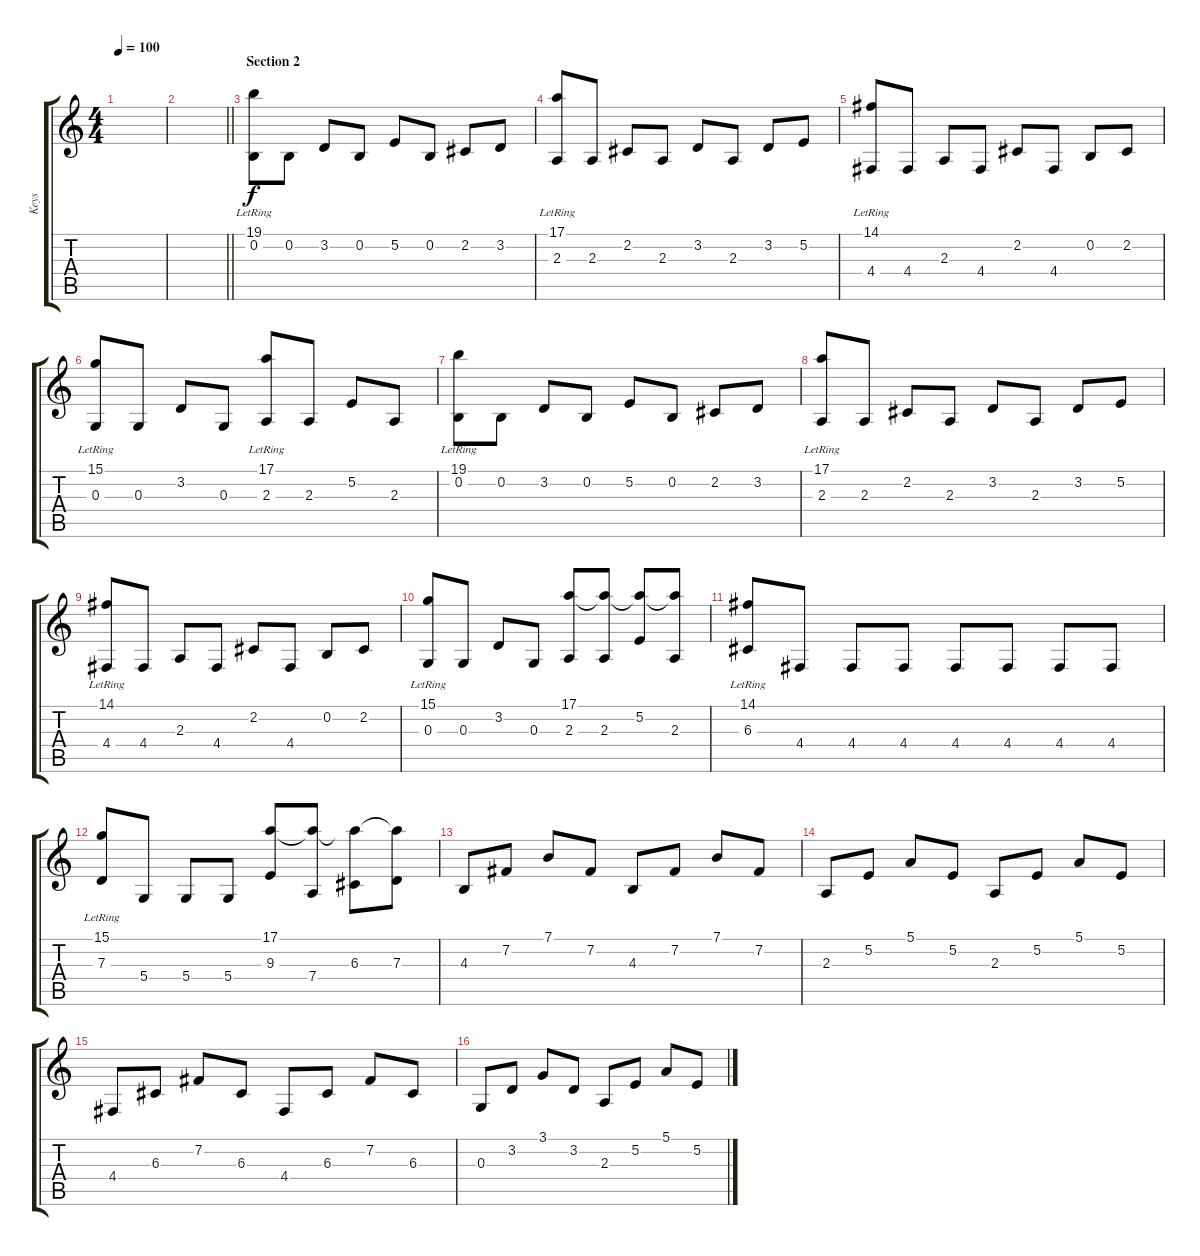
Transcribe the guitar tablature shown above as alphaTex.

\track ("Keys" "Keys") {instrument stringensemble1}
\staff {score tabs}
\tuning (E4 B3 G3 D3 A2 E2) {hide}
\ts (4 4)
\tempo 100
\clef g2
\ks c
|
\barLineRight lightlight
|
\section ("" "Section 2")
(19.1{lr} 0.2).8 0.2.8 3.2.8 0.2.8 5.2.8 0.2.8 2.2.8 3.2.8 |
(17.1{lr} 2.3).8 2.3.8 2.2.8 2.3.8 3.2.8 2.3.8 3.2.8 5.2.8 |
(14.1{lr} 4.4).8 4.4.8 2.3.8 4.4.8 2.2.8 4.4.8 0.2.8 2.2.8 |
(15.1{lr} 0.3).8 0.3.8 3.2.8 0.3.8 (17.1{lr} 2.3).8 2.3.8 5.2.8 2.3.8 |
(19.1{lr} 0.2).8 0.2.8 3.2.8 0.2.8 5.2.8 0.2.8 2.2.8 3.2.8 |
(17.1{lr} 2.3).8 2.3.8 2.2.8 2.3.8 3.2.8 2.3.8 3.2.8 5.2.8 |
(14.1{lr} 4.4).8 4.4.8 2.3.8 4.4.8 2.2.8 4.4.8 0.2.8 2.2.8 |
(15.1{lr} 0.3).8 0.3.8 3.2.8 0.3.8 (17.1 2.3).8 (17.1{t} 2.3).8 (17.1{t} 5.2).8 (17.1{t} 2.3).8 |
(14.1{lr} 6.3).8 4.4.8 4.4.8 4.4.8 4.4.8 4.4.8 4.4.8 4.4.8 |
(15.1{lr} 7.3).8 5.4.8 5.4.8 5.4.8 (17.1 9.3).8 (17.1{t} 7.4).8 (17.1{t} 6.3).8 (17.1{t} 7.3).8 |
4.3.8 7.2.8 7.1.8 7.2.8 4.3.8 7.2.8 7.1.8 7.2.8 |
2.3.8 5.2.8 5.1.8 5.2.8 2.3.8 5.2.8 5.1.8 5.2.8 |
4.4.8 6.3.8 7.2.8 6.3.8 4.4.8 6.3.8 7.2.8 6.3.8 |
0.3.8 3.2.8 3.1.8 3.2.8 2.3.8 5.2.8 5.1.8 5.2.8
